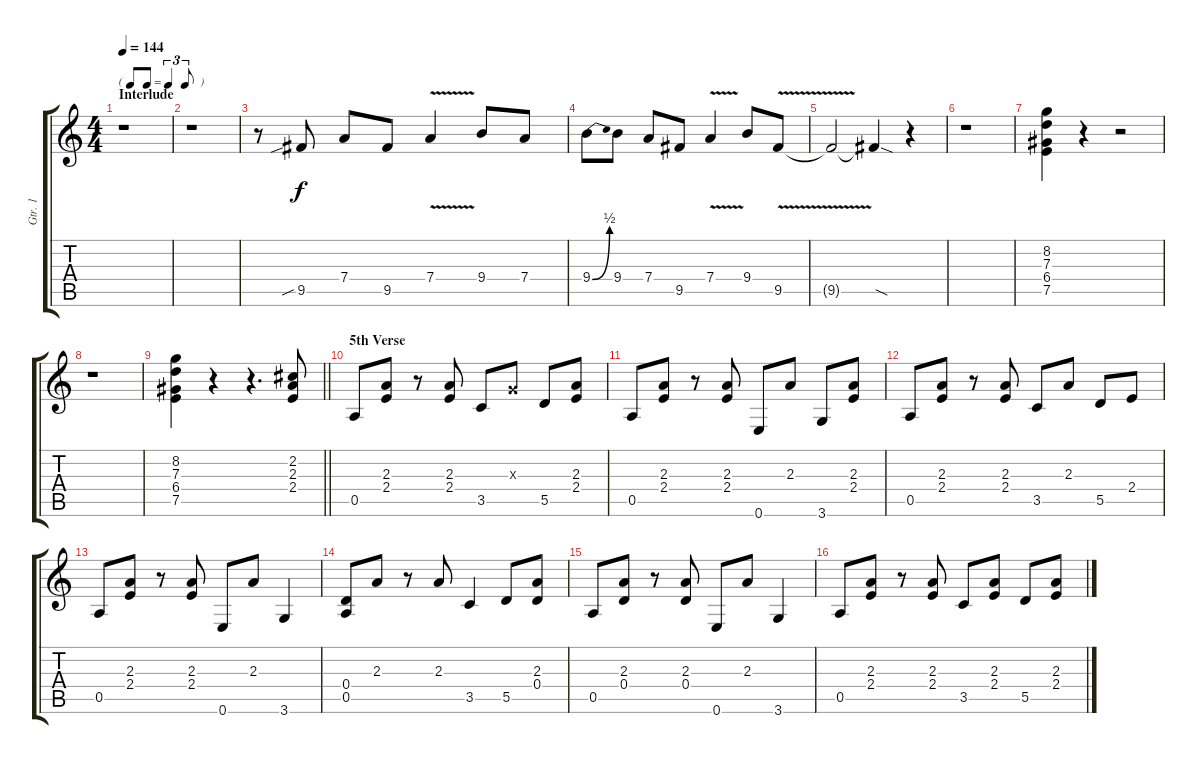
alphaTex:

\track ("Gtr. 1" "Gtr. 1") {instrument electricguitarclean}
\staff {score tabs}
\tuning (E4 B3 G3 D3 A2 E2) {hide}
\ts (4 4)
\tf triplet8th
\section ("" "Interlude")
\tempo 144
\clef g2
\ks c
r.1{dy f} |
r.1 |
r.8 9.5{sib}.8 7.4.8 9.5.8 7.4{v}.4 9.4.8 7.4.8 |
9.4{be (bend 0 0 60 2)}.8 9.4.8 7.4.8 9.5.8 7.4{v}.4 9.4.8 9.5{v}.8 |
9.5{t}.2 9.5{sod t}.4 r.4 |
r.1 |
(8.2 7.3 6.4 7.5).4 r.4 r.2 |
r.1 |
\barLineRight lightlight
(8.2 7.3 6.4 7.5).4 r.4 r.4{d} (2.2 2.3 2.4).8 |
\section ("" "5th Verse")
0.5.8 (2.3 2.4).8 r.8 (2.3 2.4).8 3.5.8 0.3{x}.8 5.5.8 (2.3 2.4).8 |
0.5.8 (2.3 2.4).8 r.8 (2.3 2.4).8 0.6.8 2.3.8 3.6.8 (2.3 2.4).8 |
0.5.8 (2.3 2.4).8 r.8 (2.3 2.4).8 3.5.8 2.3.8 5.5.8 2.4.8 |
0.5.8 (2.3 2.4).8 r.8 (2.3 2.4).8 0.6.8 2.3.8 3.6.4 |
(0.4 0.5).8 2.3.8 r.8 2.3.8 3.5.4 5.5.8 (2.3 0.4).8 |
0.5.8 (2.3 0.4).8 r.8 (2.3 0.4).8 0.6.8 2.3.8 3.6.4 |
0.5.8 (2.3 2.4).8 r.8 (2.3 2.4).8 3.5.8 (2.3 2.4).8 5.5.8 (2.3 2.4).8
